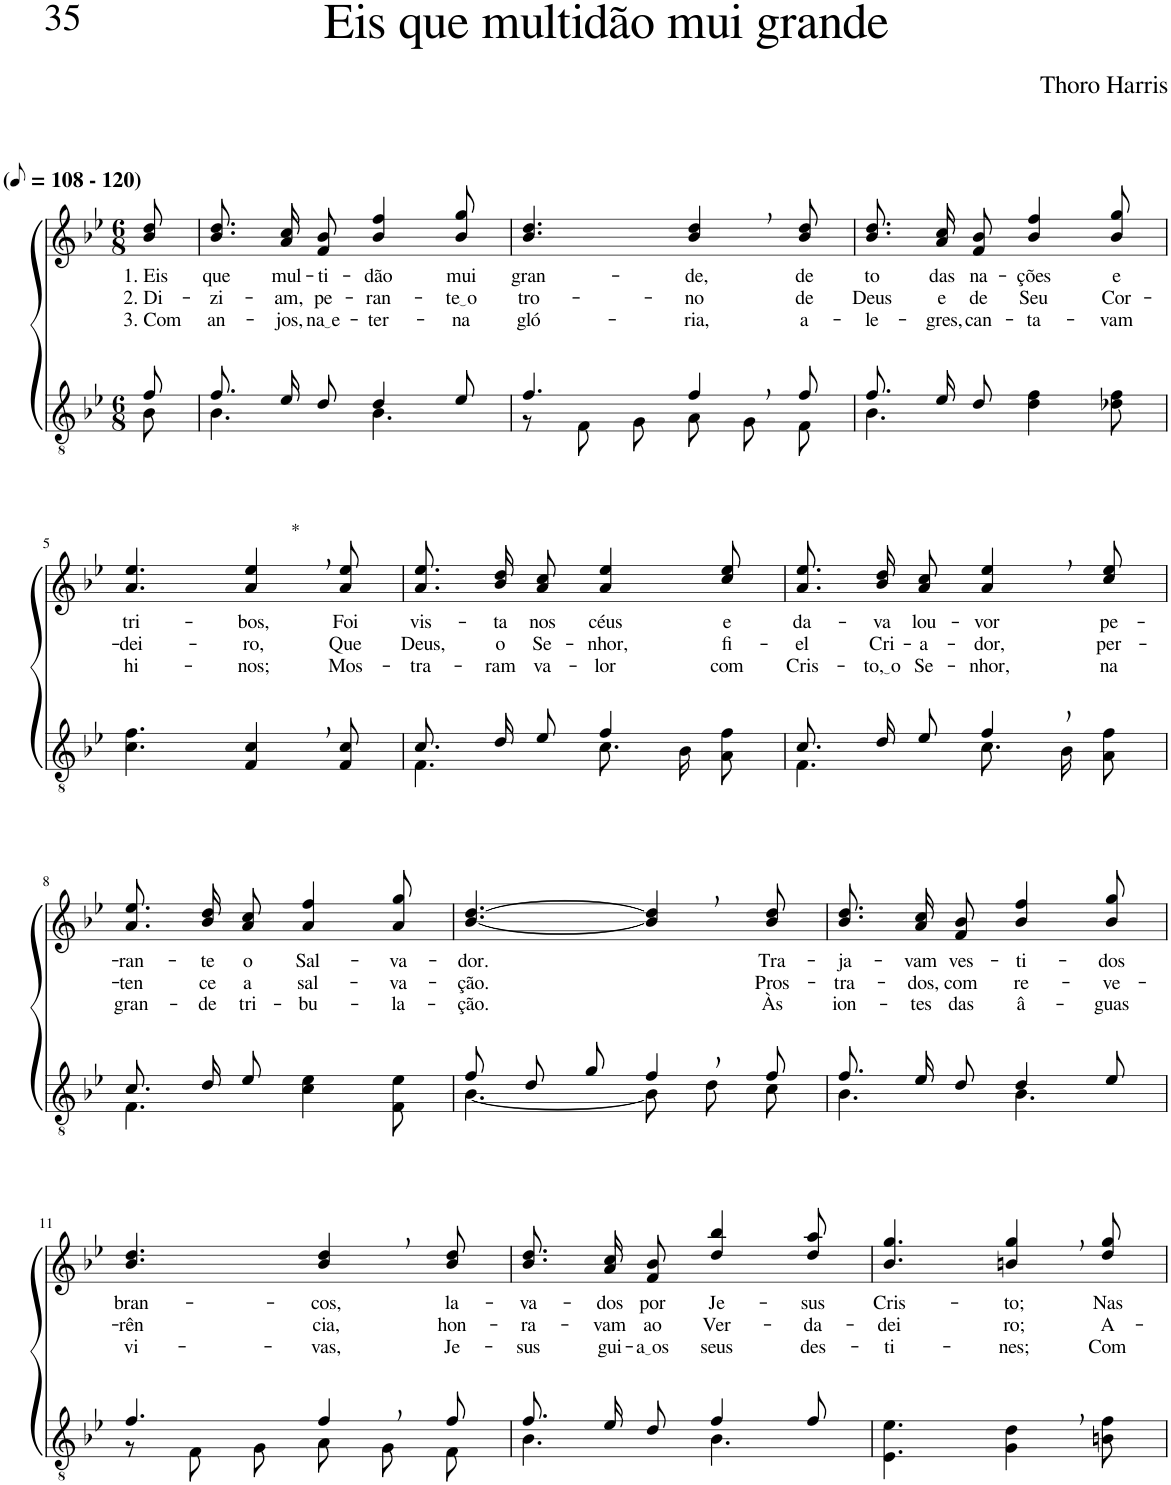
**kern	**kern	**text	**text	**text
*part2	*part1	*part1	*part1	*part1
*staff2	*staff1	*staff1	*staff1	*staff1
*I"Parte III e IV	*I"Parte I e II	*	*	*
*clefGv2	*clefG2	*	*	*
*Trd4c7	*Trd4c7	*	*	*
*k[b-e-]	*k[b-e-]	*	*	*
*M6/8	*M6/8	*	*	*
*MM54	*MM54	*	*	*
=1	=1	=1	=1	=1
*^	*	*	*	*
!	!	!LO:TX:a:B:t=(	!	!	!
!	!	!LO:TX:a:B:t=- 120)	!	!	!
!	!	!	!LO:LY:b	!LO:LY:b	!LO:LY:b
8f/	8B-\	8b-/ 8dd/	1. Eis	2. Di-	3. Com
=2	=2	=2	=2	=2	=2
!	!	!	!LO:LY:b	!LO:LY:b	!LO:LY:b
8.f/L	4.B-\	8.b-\ 8.dd\L	que	-zi-	an-
!	!	!	!LO:LY:b	!LO:LY:b	!LO:LY:b
16e-/K	.	16a\ 16cc\K	mul-	-am,	-jos,
!	!	!	!LO:LY:b	!LO:LY:b	!LO:LY:b
8d/J	.	8f\ 8b-\J	-ti-	pe-	na e
!	!	!	!LO:LY:b	!LO:LY:b	!LO:LY:b
4d/	4.B-\	4b-/ 4ff/	-dão	-ran-	-ter-
!	!	!	!LO:LY:b	!LO:LY:b	!LO:LY:b
8e-/	.	8b-/ 8gg/	mui	te o	-na
=3	=3	=3	=3	=3	=3
!	!	!	!LO:LY:b	!LO:LY:b	!LO:LY:b
4.f/	8r	4.b-/ 4.dd/	gran-	tro-	gló-
.	8F\L	.	.	.	.
.	8G\J	.	.	.	.
!	!	!	!LO:LY:b	!LO:LY:b	!LO:LY:b
4f,/	8A\L	4b-/, 4dd/,	-de,	-no	-ria,
.	8G\	.	.	.	.
!	!	!	!LO:LY:b	!LO:LY:b	!LO:LY:b
8f/	8F\J	8b-/ 8dd/	de	de	a-
=4	=4	=4	=4	=4	=4
!	!	!	!LO:LY:b	!LO:LY:b	!LO:LY:b
8.f/L	4.B-\	8.b-\ 8.dd\L	to	Deus	-le-
!	!	!	!LO:LY:b	!LO:LY:b	!LO:LY:b
16e-/K	.	16a\ 16cc\K	das	e	-gres,
!	!	!	!LO:LY:b	!LO:LY:b	!LO:LY:b
8d/J	.	8f\ 8b-\J	na-	de	can-
!	!	!	!LO:LY:b	!LO:LY:b	!LO:LY:b
4d\ 4f\	4.ryy	4b-/ 4ff/	-ções	Seu	-ta-
!	!	!	!LO:LY:b	!LO:LY:b	!LO:LY:b
8d-X\ 8f\	.	8b-/ 8gg/	e	Cor-	-vam
*v	*v	*	*	*	*
!!LO:LB:g=z
=5	=5	=5	=5	=5
!	!	!LO:LY:b	!LO:LY:b	!LO:LY:b
4.c\ 4.f\	4.a/ 4.ee-/	tri-	-dei-	hi-
!	!LO:TX:a:t=*	!	!	!
!	!	!LO:LY:b	!LO:LY:b	!LO:LY:b
4F/, 4c/,	4a/, 4ee-/,	-bos,	-ro,	-nos;
!	!	!LO:LY:b	!LO:LY:b	!LO:LY:b
8F/ 8c/	8a/ 8ee-/	Foi	Que	Mos-
=6	=6	=6	=6	=6
*^	*	*	*	*
!	!	!	!LO:LY:b	!LO:LY:b	!LO:LY:b
8.c/L	4.F\	8.a\ 8.ee-\L	vis-	Deus,	-tra-
!	!	!	!LO:LY:b	!LO:LY:b	!LO:LY:b
16d/K	.	16b-\ 16dd\K	-ta	o	-ram
!	!	!	!LO:LY:b	!LO:LY:b	!LO:LY:b
8e-/J	.	8a\ 8cc\J	nos	Se-	va-
!	!	!	!LO:LY:b	!LO:LY:b	!LO:LY:b
4f/	8.c\L	4a/ 4ee-/	céus	-nhor,	-lor
.	16B-\K	.	.	.	.
!	!	!	!LO:LY:b	!LO:LY:b	!LO:LY:b
8ryy	8A\ 8f\J	8cc/ 8ee-/	e	fi-	com
=7	=7	=7	=7	=7	=7
!	!	!	!LO:LY:b	!LO:LY:b	!LO:LY:b
8.c/L	4.F\	8.a\ 8.ee-\L	da-	-el	Cris-
!	!	!	!LO:LY:b	!LO:LY:b	!LO:LY:b
16d/K	.	16b-\ 16dd\K	-va	Cri-	to, o
!	!	!	!LO:LY:b	!LO:LY:b	!LO:LY:b
8e-/J	.	8a\ 8cc\J	lou-	-a-	Se-
!	!	!	!LO:LY:b	!LO:LY:b	!LO:LY:b
4f,/	8.c\L	4a/, 4ee-/,	-vor	-dor,	-nhor,
.	16B-\K	.	.	.	.
!	!	!	!LO:LY:b	!LO:LY:b	!LO:LY:b
8ryy	8A\ 8f\J	8cc/ 8ee-/	pe-	per-	na
!!LO:LB:g=z
=8	=8	=8	=8	=8	=8
!	!	!	!LO:LY:b	!LO:LY:b	!LO:LY:b
8.c/L	4.F\	8.a\ 8.ee-\L	-ran-	-ten	gran-
!	!	!	!LO:LY:b	!LO:LY:b	!LO:LY:b
16d/K	.	16b-\ 16dd\K	-te	ce	-de
!	!	!	!LO:LY:b	!LO:LY:b	!LO:LY:b
8e-/J	.	8a\ 8cc\J	o	a	tri-
!	!	!	!LO:LY:b	!LO:LY:b	!LO:LY:b
8ryy	4c\ 4e-\	4a/ 4ff/	Sal-	sal-	-bu-
4ryy	.	.	.	.	.
!	!	!	!LO:LY:b	!LO:LY:b	!LO:LY:b
.	8F\ 8e-\	8a/ 8gg/	-va-	-va-	-la-
=9	=9	=9	=9	=9	=9
!	!	!	!LO:LY:b	!LO:LY:b	!LO:LY:b
8f/L	[4.B-\	[4.b-/ [4.dd/	-dor.	-ção.	-ção.
8d/	.	.	.	.	.
8g/J	.	.	.	.	.
4f,/	8B-\L]	4b-/], 4dd/],	.	.	.
.	8d\	.	.	.	.
!	!	!	!LO:LY:b	!LO:LY:b	!LO:LY:b
8f/	8c\J	8b-/ 8dd/	Tra-	Pros-	Às
=10	=10	=10	=10	=10	=10
!	!	!	!LO:LY:b	!LO:LY:b	!LO:LY:b
8.f/L	4.B-\	8.b-\ 8.dd\L	-ja-	-tra-	ion-
!	!	!	!LO:LY:b	!LO:LY:b	!LO:LY:b
16e-/K	.	16a\ 16cc\K	-vam	-dos,	-tes
!	!	!	!LO:LY:b	!LO:LY:b	!LO:LY:b
8d/J	.	8f\ 8b-\J	ves-	com	das
!	!	!	!LO:LY:b	!LO:LY:b	!LO:LY:b
4d/	4.B-\	4b-/ 4ff/	-ti-	re-	â-
!	!	!	!LO:LY:b	!LO:LY:b	!LO:LY:b
8e-/	.	8b-/ 8gg/	-dos	-ve-	-guas
!!LO:LB:g=z
=11	=11	=11	=11	=11	=11
!	!	!	!LO:LY:b	!LO:LY:b	!LO:LY:b
4.f/	8r	4.b-/ 4.dd/	bran-	-rên	vi-
.	8F\L	.	.	.	.
.	8G\J	.	.	.	.
!	!	!	!LO:LY:b	!LO:LY:b	!LO:LY:b
4f,/	8A\L	4b-/, 4dd/,	-cos,	cia,	-vas,
.	8G\	.	.	.	.
!	!	!	!LO:LY:b	!LO:LY:b	!LO:LY:b
8f/	8F\J	8b-/ 8dd/	la-	hon-	Je-
=12	=12	=12	=12	=12	=12
!	!	!	!LO:LY:b	!LO:LY:b	!LO:LY:b
8.f/L	4.B-\	8.b-\ 8.dd\L	-va-	-ra-	-sus
!	!	!	!LO:LY:b	!LO:LY:b	!LO:LY:b
16e-/K	.	16a\ 16cc\K	-dos	-vam	gui-
!	!	!	!LO:LY:b	!LO:LY:b	!LO:LY:b
8d/J	.	8f\ 8b-\J	por	ao	a os
!	!	!	!LO:LY:b	!LO:LY:b	!LO:LY:b
4f/	4.B-\	4dd/ 4bb-/	Je-	Ver-	seus
!	!	!	!LO:LY:b	!LO:LY:b	!LO:LY:b
8f/	.	8dd/ 8aa/	-sus	-da-	des-
*v	*v	*	*	*	*
=13	=13	=13	=13	=13
!	!	!LO:LY:b	!LO:LY:b	!LO:LY:b
4.E-\ 4.e-\	4.b-/ 4.gg/	Cris-	-dei	-ti-
!	!	!LO:LY:b	!LO:LY:b	!LO:LY:b
4G\, 4d\,	4bn/, 4gg/,	-to;	ro;	-nes;
!	!	!LO:LY:b	!LO:LY:b	!LO:LY:b
8Bn\ 8f\	8dd/ 8gg/	Nas	A-	Com
=	=	=	=	=
*-	*-	*-	*-	*-
